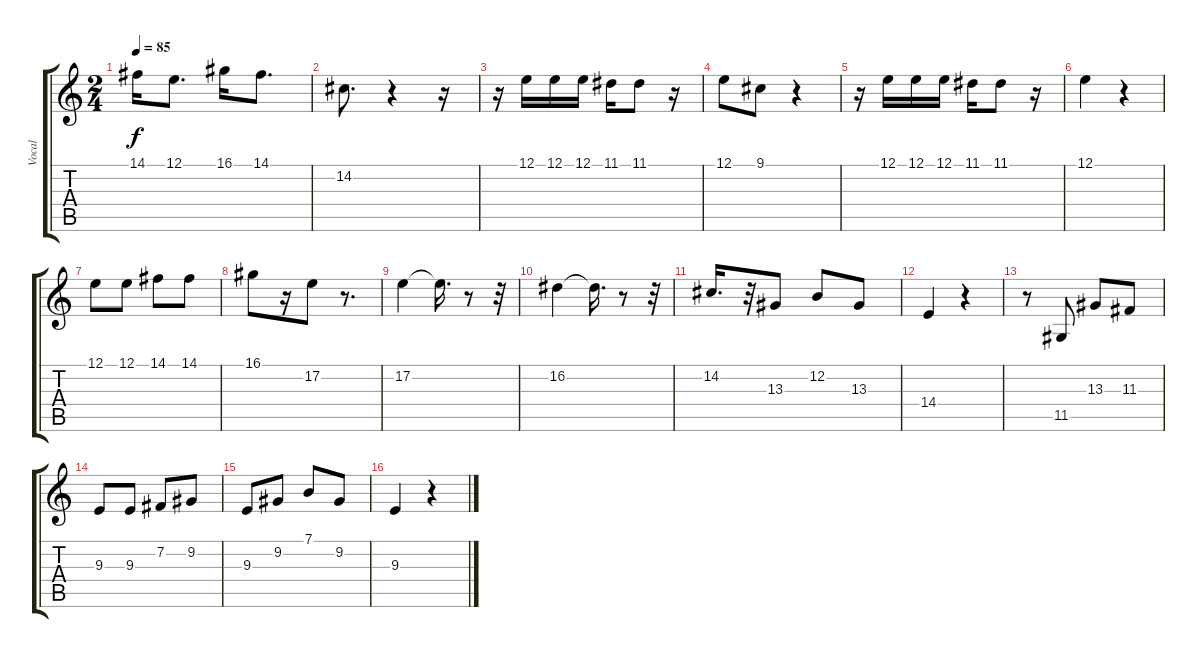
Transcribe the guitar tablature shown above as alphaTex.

\track ("Vocal" "Vocal") {instrument flute}
\staff {score tabs}
\tuning (E4 B3 G3 D3 A2 E2) {hide}
\ts (2 4)
\tempo 85
\clef g2
\ks c
14.1.16{dy f} 12.1.8{d} 16.1.16 14.1.8{d} |
14.2.8{d} r.4 r.16 |
r.16 12.1.16 12.1.16 12.1.16 11.1.16 11.1.8 r.16 |
12.1.8 9.1.8 r.4 |
r.16 12.1.16 12.1.16 12.1.16 11.1.16 11.1.8 r.16 |
12.1.4 r.4 |
12.1.8 12.1.8 14.1.8 14.1.8 |
16.1.8 r.16 17.2.8 r.8{d} |
17.2.4 17.2{t}.16{d} r.8 r.32 |
16.2.4 16.2{t}.16{d} r.8 r.32 |
14.2.16{d} r.32 13.3.8 12.2.8 13.3.8 |
14.4.4 r.4 |
r.8 11.5.8 13.3.8 11.3.8 |
9.3.8 9.3.8 7.2.8 9.2.8 |
9.3.8 9.2.8 7.1.8 9.2.8 |
9.3.4 r.4
